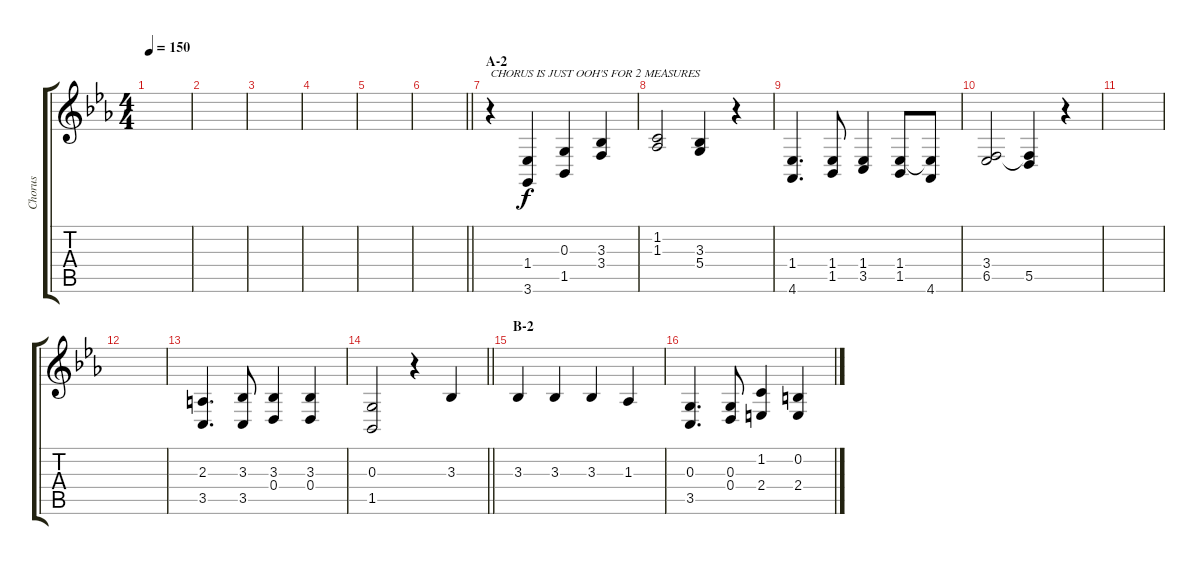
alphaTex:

\track ("Chorus" "Chorus") {instrument altosax}
\staff {score tabs}
\tuning (E4 B3 G3 D3 A2 E2) {hide}
\ts (4 4)
\tempo 150
\clef g2
\ks eb
|
|
|
|
|
\barLineRight lightlight
|
\section ("" "A-2")
r.4{txt "CHORUS IS JUST OOH'S FOR 2 MEASURES"} (1.4 3.6).4 (0.3 1.5).4 (3.3 3.4).4 |
(1.2 1.3).2 (3.3 5.4).4 r.4 |
(1.4 4.6).4{d} (1.4 1.5).8 (1.4 3.5).4 (1.4 1.5).8 (1.4{t} 4.6).8 |
(3.4 6.5).2 (3.4{t} 5.5).4 r.4 |
|
|
(2.3 3.5).4{d} (3.3 3.5).8 (3.3 0.4).4 (3.3 0.4).4 |
\barLineRight lightlight
(0.3 1.5).2 r.4 3.3.4 |
\section ("" "B-2")
3.3.4 3.3.4 3.3.4 1.3.4 |
(0.3 3.5).4{d} (0.3 0.4).8 (1.2 2.4).4 (0.2 2.4).4
